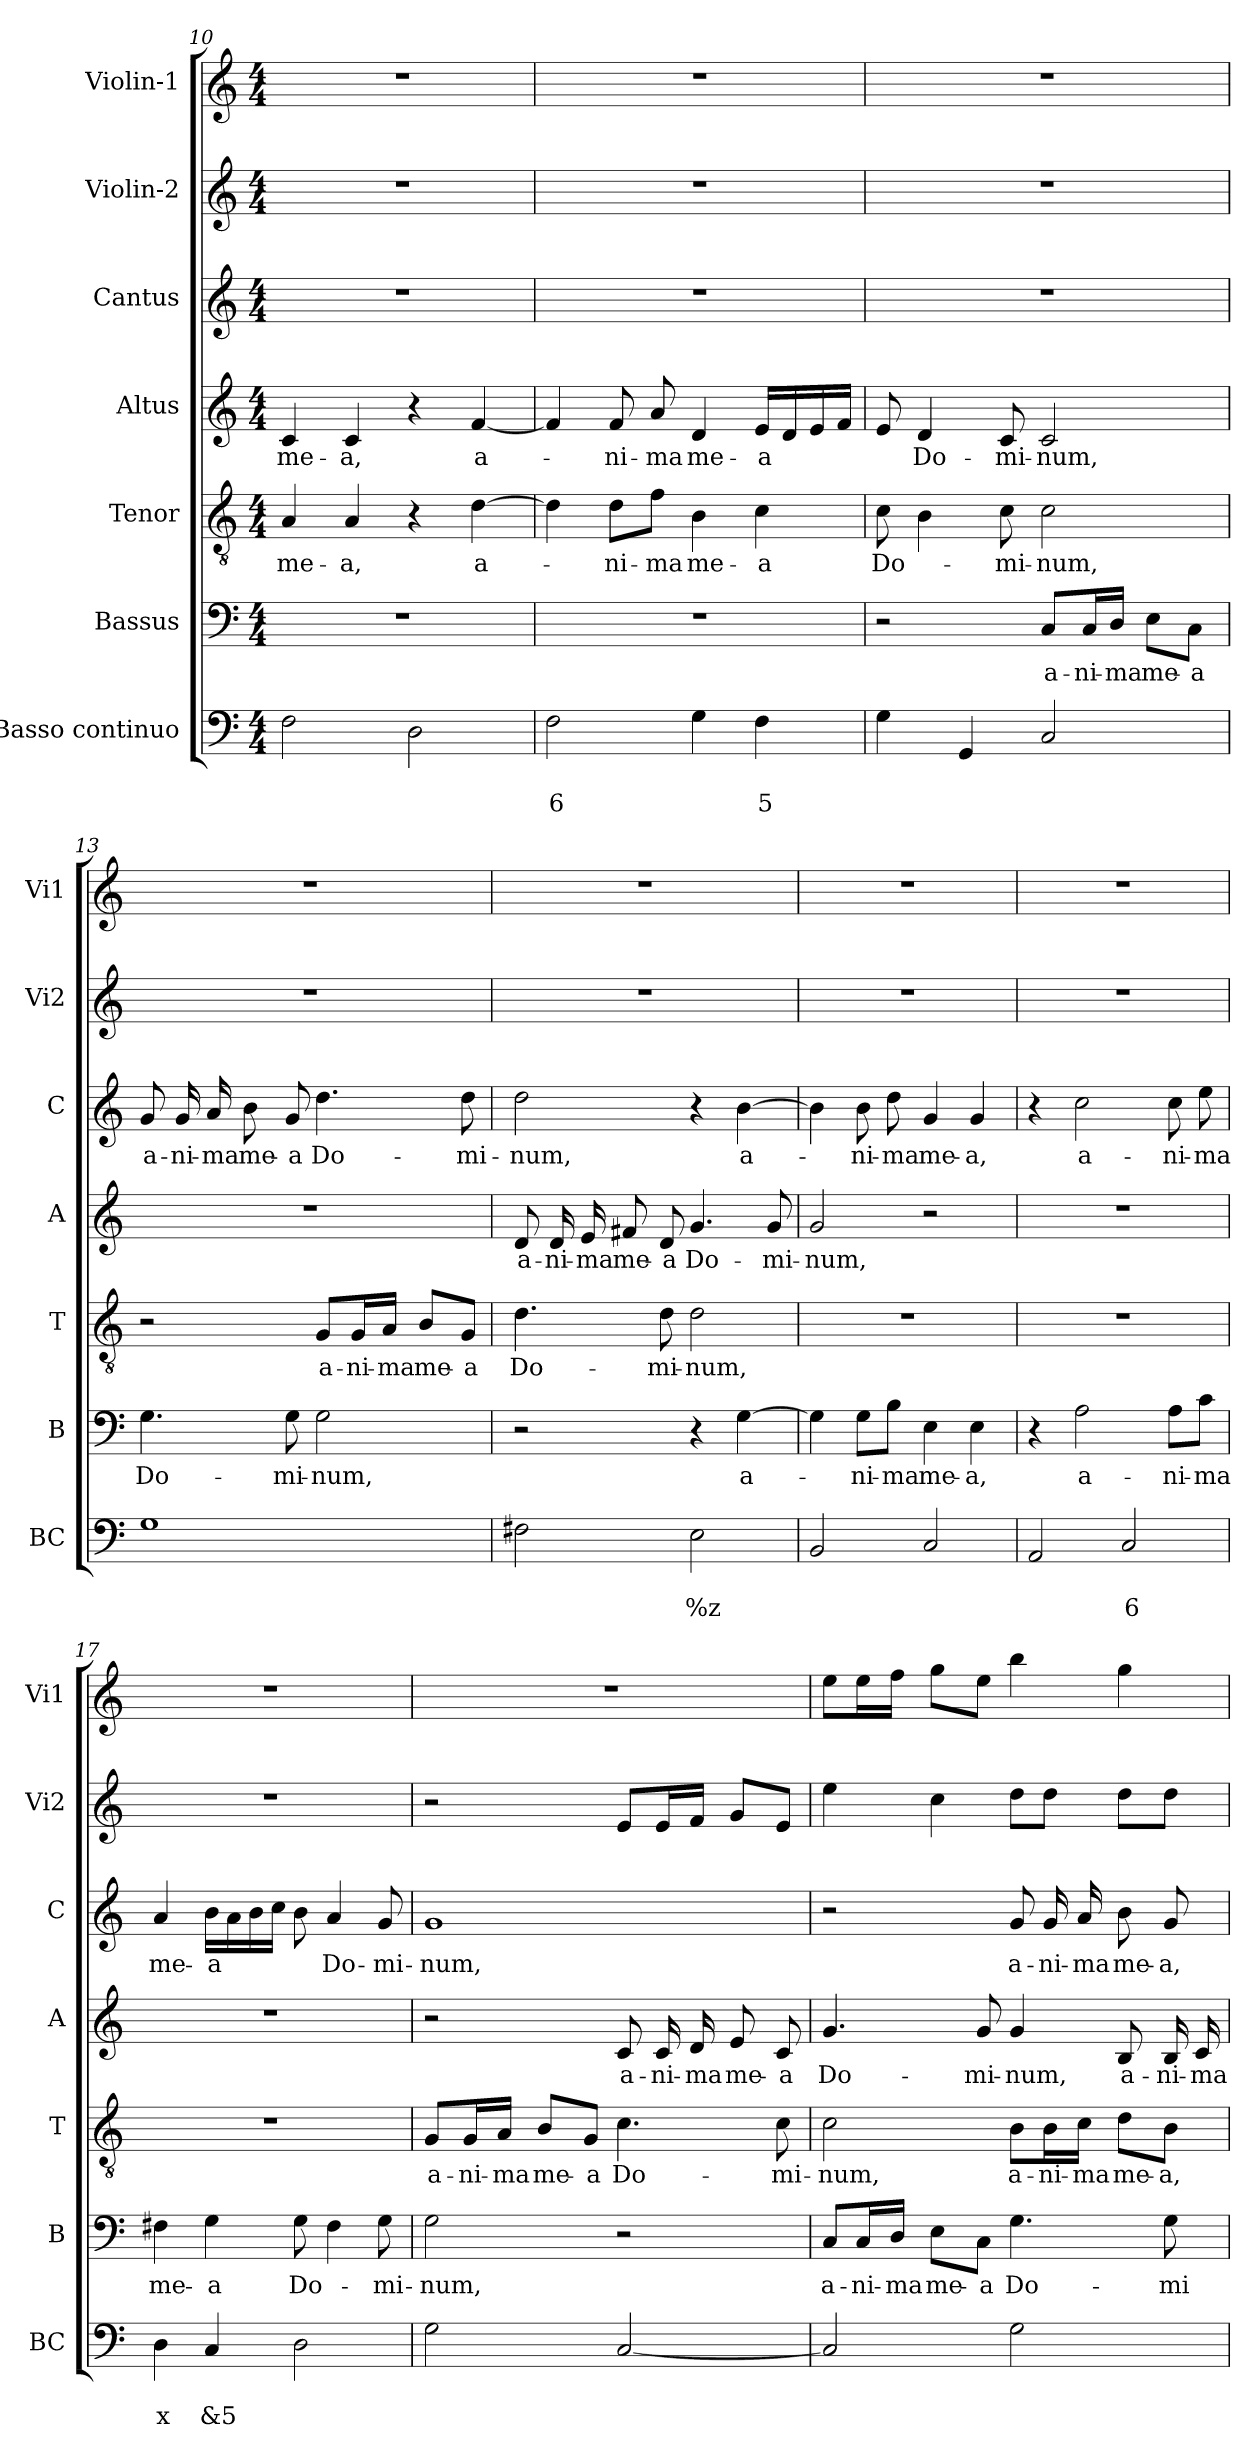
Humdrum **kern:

**kern	**text	**text	**kern	**text	**kern	**text	**kern	**text	**kern	**text	**kern	**kern
*part7	*part7	*part7	*part6	*part6	*part5	*part5	*part4	*part4	*part3	*part3	*part2	*part1
*staff7	*staff7	*staff7	*staff6	*staff6	*staff5	*staff5	*staff4	*staff4	*staff3	*staff3	*staff2	*staff1
*I"Basso continuo	*	*	*I"Bassus	*	*I"Tenor	*	*I"Altus	*	*I"Cantus	*	*I"Violin-2	*I"Violin-1
*I'BC	*	*	*I'B	*	*I'T	*	*I'A	*	*I'C	*	*I'Vi2	*I'Vi1
*clefF4	*	*	*clefF4	*	*clefGv2	*	*clefG2	*	*clefG2	*	*clefG2	*clefG2
*k[]	*	*	*k[]	*	*k[]	*	*k[]	*	*k[]	*	*k[]	*k[]
*C:	*	*	*C:	*	*C:	*	*C:	*	*C:	*	*C:	*C:
*M4/4	*	*	*M4/4	*	*M4/4	*	*M4/4	*	*M4/4	*	*M4/4	*M4/4
=10	=10	=10	=10	=10	=10	=10	=10	=10	=10	=10	=10	=10
!	!	!	!	!	!	!LO:LY:b	!	!LO:LY:b	!	!	!	!
2F\	.	.	1r	.	4A/	me-	4c/	me-	1r	.	1r	1r
!	!	!	!	!	!	!LO:LY:b	!	!LO:LY:b	!	!	!	!
.	.	.	.	.	4A/	-a,	4c/	-a,	.	.	.	.
2D\	.	.	.	.	4r	.	4r	.	.	.	.	.
!	!	!	!	!	!	!LO:LY:b	!	!LO:LY:b	!	!	!	!
.	.	.	.	.	[4d\	a-	[4f/	a-	.	.	.	.
=11	=11	=11	=11	=11	=11	=11	=11	=11	=11	=11	=11	=11
!	!	!LO:LY:b	!	!	!	!	!	!	!	!	!	!
2F\	.	6	1r	.	4d\]	.	4f/]	.	1r	.	1r	1r
!	!	!	!	!	!	!LO:LY:b	!	!LO:LY:b	!	!	!	!
.	.	.	.	.	8d\L	-ni-	8f/	-ni-	.	.	.	.
!	!	!	!	!	!	!LO:LY:b	!	!LO:LY:b	!	!	!	!
.	.	.	.	.	8f\J	-ma	8a/	-ma	.	.	.	.
!	!	!	!	!	!	!LO:LY:b	!	!LO:LY:b	!	!	!	!
4G\	.	.	.	.	4B\	me-	4d/	me-	.	.	.	.
!	!	!LO:LY:b	!	!	!	!LO:LY:b	!	!LO:LY:b	!	!	!	!
4F\	.	5	.	.	4c\	-a	16e/LL	-a	.	.	.	.
.	.	.	.	.	.	.	16d/	.	.	.	.	.
.	.	.	.	.	.	.	16e/	.	.	.	.	.
.	.	.	.	.	.	.	16f/JJ	.	.	.	.	.
=12	=12	=12	=12	=12	=12	=12	=12	=12	=12	=12	=12	=12
!	!	!	!	!	!	!LO:LY:b	!	!	!	!	!	!
4G\	.	.	2r	.	8c\	Do-	8e/	.	1r	.	1r	1r
!	!	!	!	!	!	!	!	!LO:LY:b	!	!	!	!
.	.	.	.	.	4B\	.	4d/	Do-	.	.	.	.
4GG/	.	.	.	.	.	.	.	.	.	.	.	.
!	!	!	!	!	!	!LO:LY:b	!	!LO:LY:b	!	!	!	!
.	.	.	.	.	8c\	-mi-	8c/	-mi-	.	.	.	.
!	!	!	!	!LO:LY:b	!	!LO:LY:b	!	!LO:LY:b	!	!	!	!
2C/	.	.	8C/L	a-	2c\	-num,	2c/	-num,	.	.	.	.
!	!	!	!	!LO:LY:b	!	!	!	!	!	!	!	!
.	.	.	16C/L	-ni-	.	.	.	.	.	.	.	.
!	!	!	!	!LO:LY:b	!	!	!	!	!	!	!	!
.	.	.	16D/JJ	-ma	.	.	.	.	.	.	.	.
!	!	!	!	!LO:LY:b	!	!	!	!	!	!	!	!
.	.	.	8E\L	me-	.	.	.	.	.	.	.	.
!	!	!	!	!LO:LY:b	!	!	!	!	!	!	!	!
.	.	.	8C\J	-a	.	.	.	.	.	.	.	.
=13	=13	=13	=13	=13	=13	=13	=13	=13	=13	=13	=13	=13
!	!	!	!	!LO:LY:b	!	!	!	!	!	!LO:LY:b	!	!
1G	.	.	4.G\	Do-	2r	.	1r	.	8g/	a-	1r	1r
!	!	!	!	!	!	!	!	!	!	!LO:LY:b	!	!
.	.	.	.	.	.	.	.	.	16g/	-ni-	.	.
!	!	!	!	!	!	!	!	!	!	!LO:LY:b	!	!
.	.	.	.	.	.	.	.	.	16a/	-ma	.	.
!	!	!	!	!	!	!	!	!	!	!LO:LY:b	!	!
.	.	.	.	.	.	.	.	.	8b\	me-	.	.
!	!	!	!	!LO:LY:b	!	!	!	!	!	!LO:LY:b	!	!
.	.	.	8G\	-mi-	.	.	.	.	8g/	-a	.	.
!	!	!	!	!LO:LY:b	!	!LO:LY:b	!	!	!	!LO:LY:b	!	!
.	.	.	2G\	-num,	8G/L	a-	.	.	4.dd\	Do-	.	.
!	!	!	!	!	!	!LO:LY:b	!	!	!	!	!	!
.	.	.	.	.	16G/L	-ni-	.	.	.	.	.	.
!	!	!	!	!	!	!LO:LY:b	!	!	!	!	!	!
.	.	.	.	.	16A/JJ	-ma	.	.	.	.	.	.
!	!	!	!	!	!	!LO:LY:b	!	!	!	!	!	!
.	.	.	.	.	8B/L	me-	.	.	.	.	.	.
!	!	!	!	!	!	!LO:LY:b	!	!	!	!LO:LY:b	!	!
.	.	.	.	.	8G/J	-a	.	.	8dd\	-mi-	.	.
!!LO:LB:g=z
=14	=14	=14	=14	=14	=14	=14	=14	=14	=14	=14	=14	=14
!	!	!	!	!	!	!LO:LY:b	!	!LO:LY:b	!	!LO:LY:b	!	!
2F#X\	.	.	2r	.	4.d\	Do-	8d/	a-	2dd\	-num,	1r	1r
!	!	!	!	!	!	!	!	!LO:LY:b	!	!	!	!
.	.	.	.	.	.	.	16d/	-ni-	.	.	.	.
!	!	!	!	!	!	!	!	!LO:LY:b	!	!	!	!
.	.	.	.	.	.	.	16e/	-ma	.	.	.	.
!	!	!	!	!	!	!	!	!LO:LY:b	!	!	!	!
.	.	.	.	.	.	.	8f#X/	me-	.	.	.	.
!	!	!	!	!	!	!LO:LY:b	!	!LO:LY:b	!	!	!	!
.	.	.	.	.	8d\	-mi-	8d/	-a	.	.	.	.
!	!	!LO:LY:b	!	!	!	!LO:LY:b	!	!LO:LY:b	!	!	!	!
2E\	.	%z	4r	.	2d\	-num,	4.g/	Do-	4r	.	.	.
!	!	!	!	!LO:LY:b	!	!	!	!	!	!LO:LY:b	!	!
.	.	.	[4G\	a-	.	.	.	.	[4b\	a-	.	.
!	!	!	!	!	!	!	!	!LO:LY:b	!	!	!	!
.	.	.	.	.	.	.	8g/	-mi-	.	.	.	.
=15	=15	=15	=15	=15	=15	=15	=15	=15	=15	=15	=15	=15
!	!	!	!	!	!	!	!	!LO:LY:b	!	!	!	!
2BB/	.	.	4G\]	.	1r	.	2g/	-num,	4b\]	.	1r	1r
!	!	!	!	!LO:LY:b	!	!	!	!	!	!LO:LY:b	!	!
.	.	.	8G\L	-ni-	.	.	.	.	8b\	-ni-	.	.
!	!	!	!	!LO:LY:b	!	!	!	!	!	!LO:LY:b	!	!
.	.	.	8B\J	-ma	.	.	.	.	8dd\	-ma	.	.
!	!	!	!	!LO:LY:b	!	!	!	!	!	!LO:LY:b	!	!
2C/	.	.	4E\	me-	.	.	2r	.	4g/	me-	.	.
!	!	!	!	!LO:LY:b	!	!	!	!	!	!LO:LY:b	!	!
.	.	.	4E\	-a,	.	.	.	.	4g/	-a,	.	.
=16	=16	=16	=16	=16	=16	=16	=16	=16	=16	=16	=16	=16
2AA/	.	.	4r	.	1r	.	1r	.	4r	.	1r	1r
!	!	!	!	!LO:LY:b	!	!	!	!	!	!LO:LY:b	!	!
.	.	.	2A\	a-	.	.	.	.	2cc\	a-	.	.
!	!	!LO:LY:b	!	!	!	!	!	!	!	!	!	!
2C/	.	6	.	.	.	.	.	.	.	.	.	.
!	!	!	!	!LO:LY:b	!	!	!	!	!	!LO:LY:b	!	!
.	.	.	8A\L	-ni-	.	.	.	.	8cc\	-ni-	.	.
!	!	!	!	!LO:LY:b	!	!	!	!	!	!LO:LY:b	!	!
.	.	.	8c\J	-ma	.	.	.	.	8ee\	-ma	.	.
=17	=17	=17	=17	=17	=17	=17	=17	=17	=17	=17	=17	=17
!	!	!LO:LY:b	!	!LO:LY:b	!	!	!	!	!	!LO:LY:b	!	!
4D\	.	x	4F#X\	me-	1r	.	1r	.	4a/	me-	1r	1r
!	!	!LO:LY:b	!	!LO:LY:b	!	!	!	!	!	!LO:LY:b	!	!
4C/	.	&5	4G\	-a	.	.	.	.	16b\LL	-a	.	.
.	.	.	.	.	.	.	.	.	16a\	.	.	.
.	.	.	.	.	.	.	.	.	16b\	.	.	.
.	.	.	.	.	.	.	.	.	16cc\JJ	.	.	.
!	!	!	!	!LO:LY:b	!	!	!	!	!	!	!	!
2D\	.	.	8G\	Do-	.	.	.	.	8b\	.	.	.
!	!	!	!	!	!	!	!	!	!	!LO:LY:b	!	!
.	.	.	4F#\	.	.	.	.	.	4a/	Do-	.	.
!	!	!	!	!LO:LY:b	!	!	!	!	!	!LO:LY:b	!	!
.	.	.	8G\	-mi-	.	.	.	.	8g/	-mi-	.	.
=18	=18	=18	=18	=18	=18	=18	=18	=18	=18	=18	=18	=18
!	!	!	!	!LO:LY:b	!	!LO:LY:b	!	!	!	!LO:LY:b	!	!
2G\	.	.	2G\	-num,	8G/L	a-	2r	.	1g	-num,	2r	1r
!	!	!	!	!	!	!LO:LY:b	!	!	!	!	!	!
.	.	.	.	.	16G/L	-ni-	.	.	.	.	.	.
!	!	!	!	!	!	!LO:LY:b	!	!	!	!	!	!
.	.	.	.	.	16A/JJ	-ma	.	.	.	.	.	.
!	!	!	!	!	!	!LO:LY:b	!	!	!	!	!	!
.	.	.	.	.	8B/L	me-	.	.	.	.	.	.
!	!	!	!	!	!	!LO:LY:b	!	!	!	!	!	!
.	.	.	.	.	8G/J	-a	.	.	.	.	.	.
!	!	!	!	!	!	!LO:LY:b	!	!LO:LY:b	!	!	!	!
[2C/	.	.	2r	.	4.c\	Do-	8c/	a-	.	.	8e/L	.
!	!	!	!	!	!	!	!	!LO:LY:b	!	!	!	!
.	.	.	.	.	.	.	16c/	-ni-	.	.	16e/L	.
!	!	!	!	!	!	!	!	!LO:LY:b	!	!	!	!
.	.	.	.	.	.	.	16d/	-ma	.	.	16f/JJ	.
!	!	!	!	!	!	!	!	!LO:LY:b	!	!	!	!
.	.	.	.	.	.	.	8e/	me-	.	.	8g/L	.
!	!	!	!	!	!	!LO:LY:b	!	!LO:LY:b	!	!	!	!
.	.	.	.	.	8c\	-mi-	8c/	-a	.	.	8e/J	.
!!LO:PB:g=z
=19	=19	=19	=19	=19	=19	=19	=19	=19	=19	=19	=19	=19
!	!	!	!	!LO:LY:b	!	!LO:LY:b	!	!LO:LY:b	!	!	!	!
2C/]	.	.	8C/L	a-	2c\	-num,	4.g/	Do-	2r	.	4ee\	8ee\L
!	!	!	!	!LO:LY:b	!	!	!	!	!	!	!	!
.	.	.	16C/L	-ni-	.	.	.	.	.	.	.	16ee\L
!	!	!	!	!LO:LY:b	!	!	!	!	!	!	!	!
.	.	.	16D/JJ	-ma	.	.	.	.	.	.	.	16ff\JJ
!	!	!	!	!LO:LY:b	!	!	!	!	!	!	!	!
.	.	.	8E\L	me-	.	.	.	.	.	.	4cc\	8gg\L
!	!	!	!	!LO:LY:b	!	!	!	!LO:LY:b	!	!	!	!
.	.	.	8C\J	-a	.	.	8g/	-mi-	.	.	.	8ee\J
!	!	!	!	!LO:LY:b	!	!LO:LY:b	!	!LO:LY:b	!	!LO:LY:b	!	!
2G\	.	.	4.G\	Do-	8B\L	a-	4g/	-num,	8g/	a-	8dd\L	4bb\
!	!	!	!	!	!	!LO:LY:b	!	!	!	!LO:LY:b	!	!
.	.	.	.	.	16B\L	-ni-	.	.	16g/	-ni-	8dd\J	.
!	!	!	!	!	!	!LO:LY:b	!	!	!	!LO:LY:b	!	!
.	.	.	.	.	16c\JJ	-ma	.	.	16a/	-ma	.	.
!	!	!	!	!	!	!LO:LY:b	!	!LO:LY:b	!	!LO:LY:b	!	!
.	.	.	.	.	8d\L	me-	8B/	a-	8b\	me-	8dd\L	4gg\
!	!	!	!	!LO:LY:b	!	!LO:LY:b	!	!LO:LY:b	!	!LO:LY:b	!	!
.	.	.	8G\	-mi-	8B\J	-a,	16B/	-ni-	8g/	-a,	8dd\J	.
!	!	!	!	!	!	!	!	!LO:LY:b	!	!	!	!
.	.	.	.	.	.	.	16c/	-ma	.	.	.	.
=	=	=	=	=	=	=	=	=	=	=	=	=
*-	*-	*-	*-	*-	*-	*-	*-	*-	*-	*-	*-	*-
